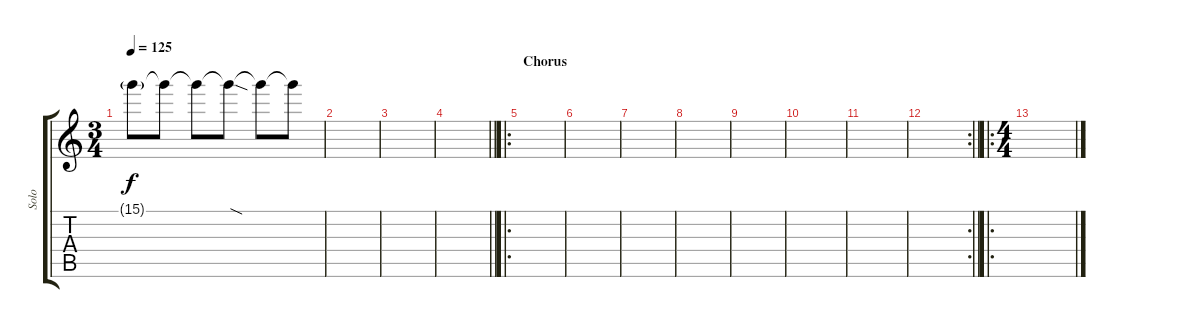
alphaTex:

\track ("Solo" "Solo") {instrument overdrivenguitar}
\staff {score tabs}
\tuning (E4 B3 G3 D3 A2 D2) {hide}
\ts (3 4)
\tempo 125
\clef g2
\ks c
15.1{g}.8{dy f} 15.1{t}.8 15.1{t}.8 15.1{sod t}.8 15.1{t}.8 15.1{t}.8 |
|
|
\barLineRight lightlight
|
\ro
\section ("" "Chorus")
|
|
|
|
|
|
|
\rc 2
\barLineRight lightlight
|
\ro
\ts (4 4)
\section ("" "")
